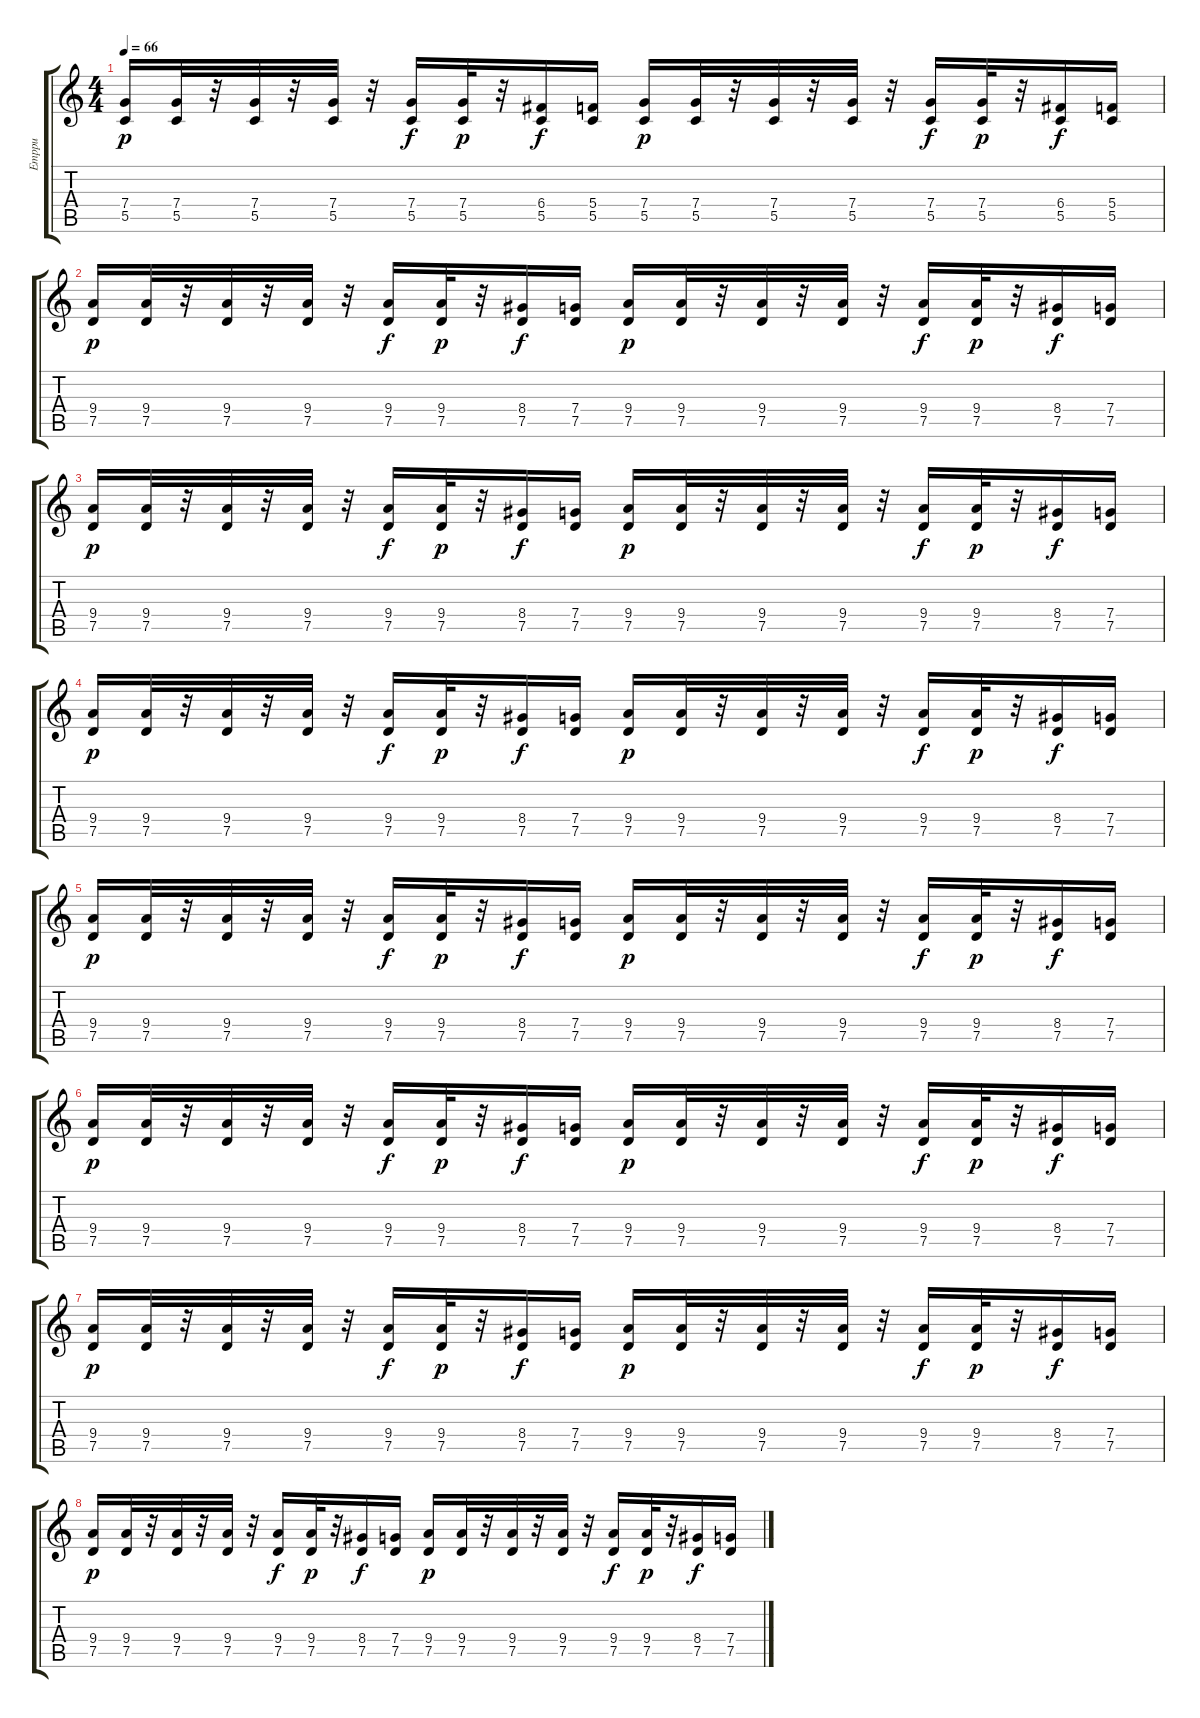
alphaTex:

\track ("Emppu" "Emppu") {instrument distortionguitar}
\staff {score tabs}
\tuning (D4 A3 F3 C3 G2 D2) {hide}
\ts (4 4)
\tempo 66
\clef g2
\ks c
(7.4 5.5).16{dy p} (7.4 5.5).32 r.32 (7.4 5.5).32 r.32 (7.4 5.5).32 r.32 (7.4 5.5).16{dy f} (7.4 5.5).32{dy p} r.32 (6.4 5.5).16{dy f} (5.4 5.5).16 (7.4 5.5).16{dy p} (7.4 5.5).32 r.32 (7.4 5.5).32 r.32 (7.4 5.5).32 r.32 (7.4 5.5).16{dy f} (7.4 5.5).32{dy p} r.32 (6.4 5.5).16{dy f} (5.4 5.5).16 |
(9.4 7.5).16{dy p} (9.4 7.5).32 r.32 (9.4 7.5).32 r.32 (9.4 7.5).32 r.32 (9.4 7.5).16{dy f} (9.4 7.5).32{dy p} r.32 (8.4 7.5).16{dy f} (7.4 7.5).16 (9.4 7.5).16{dy p} (9.4 7.5).32 r.32 (9.4 7.5).32 r.32 (9.4 7.5).32 r.32 (9.4 7.5).16{dy f} (9.4 7.5).32{dy p} r.32 (8.4 7.5).16{dy f} (7.4 7.5).16 |
(9.4 7.5).16{dy p} (9.4 7.5).32 r.32 (9.4 7.5).32 r.32 (9.4 7.5).32 r.32 (9.4 7.5).16{dy f} (9.4 7.5).32{dy p} r.32 (8.4 7.5).16{dy f} (7.4 7.5).16 (9.4 7.5).16{dy p} (9.4 7.5).32 r.32 (9.4 7.5).32 r.32 (9.4 7.5).32 r.32 (9.4 7.5).16{dy f} (9.4 7.5).32{dy p} r.32 (8.4 7.5).16{dy f} (7.4 7.5).16 |
(9.4 7.5).16{dy p} (9.4 7.5).32 r.32 (9.4 7.5).32 r.32 (9.4 7.5).32 r.32 (9.4 7.5).16{dy f} (9.4 7.5).32{dy p} r.32 (8.4 7.5).16{dy f} (7.4 7.5).16 (9.4 7.5).16{dy p} (9.4 7.5).32 r.32 (9.4 7.5).32 r.32 (9.4 7.5).32 r.32 (9.4 7.5).16{dy f} (9.4 7.5).32{dy p} r.32 (8.4 7.5).16{dy f} (7.4 7.5).16 |
(9.4 7.5).16{dy p} (9.4 7.5).32 r.32 (9.4 7.5).32 r.32 (9.4 7.5).32 r.32 (9.4 7.5).16{dy f} (9.4 7.5).32{dy p} r.32 (8.4 7.5).16{dy f} (7.4 7.5).16 (9.4 7.5).16{dy p} (9.4 7.5).32 r.32 (9.4 7.5).32 r.32 (9.4 7.5).32 r.32 (9.4 7.5).16{dy f} (9.4 7.5).32{dy p} r.32 (8.4 7.5).16{dy f} (7.4 7.5).16 |
(9.4 7.5).16{dy p} (9.4 7.5).32 r.32 (9.4 7.5).32 r.32 (9.4 7.5).32 r.32 (9.4 7.5).16{dy f} (9.4 7.5).32{dy p} r.32 (8.4 7.5).16{dy f} (7.4 7.5).16 (9.4 7.5).16{dy p} (9.4 7.5).32 r.32 (9.4 7.5).32 r.32 (9.4 7.5).32 r.32 (9.4 7.5).16{dy f} (9.4 7.5).32{dy p} r.32 (8.4 7.5).16{dy f} (7.4 7.5).16 |
(9.4 7.5).16{dy p} (9.4 7.5).32 r.32 (9.4 7.5).32 r.32 (9.4 7.5).32 r.32 (9.4 7.5).16{dy f} (9.4 7.5).32{dy p} r.32 (8.4 7.5).16{dy f} (7.4 7.5).16 (9.4 7.5).16{dy p} (9.4 7.5).32 r.32 (9.4 7.5).32 r.32 (9.4 7.5).32 r.32 (9.4 7.5).16{dy f} (9.4 7.5).32{dy p} r.32 (8.4 7.5).16{dy f} (7.4 7.5).16 |
(9.4 7.5).16{dy p} (9.4 7.5).32 r.32 (9.4 7.5).32 r.32 (9.4 7.5).32 r.32 (9.4 7.5).16{dy f} (9.4 7.5).32{dy p} r.32 (8.4 7.5).16{dy f} (7.4 7.5).16 (9.4 7.5).16{dy p} (9.4 7.5).32 r.32 (9.4 7.5).32 r.32 (9.4 7.5).32 r.32 (9.4 7.5).16{dy f} (9.4 7.5).32{dy p} r.32 (8.4 7.5).16{dy f} (7.4 7.5).16
